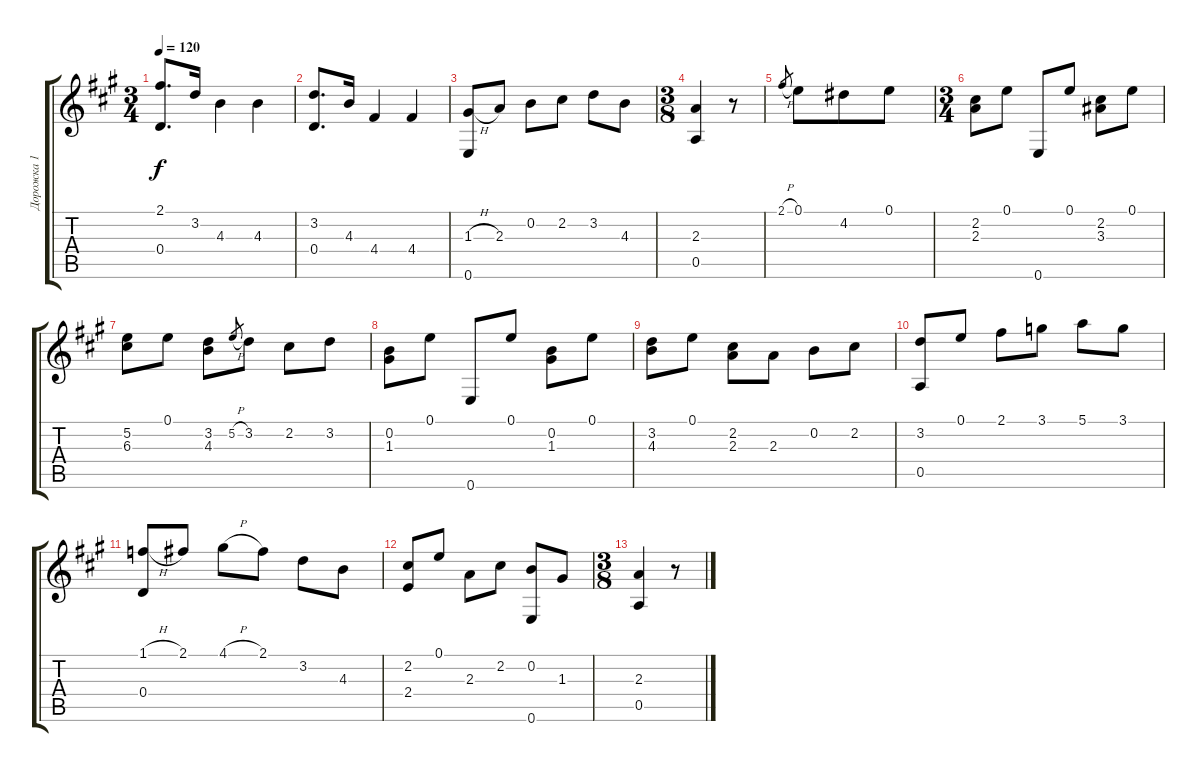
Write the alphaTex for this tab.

\track ("Дорожка 1" "Дорожка 1") {instrument acousticguitarnylon}
\staff {score tabs}
\tuning (E4 B3 G3 D3 A2 E2) {hide}
\ts (3 4)
\tempo 120
\clef g2
\ks a
(2.1 0.4).8{d dy f} 3.2.16 4.3.4 4.3.4 |
(3.2 0.4).8{d} 4.3.16 4.4.4 4.4.4 |
(1.3{h} 0.6).8 2.3.8 0.2.8 2.2.8 3.2.8 4.3.8 |
\ts (3 8)
(2.3 0.5).4 r.8 |
2.1{h}.8{gr} 0.1.8 4.2.8 0.1.8 |
\ts (3 4)
(2.2 2.3).8 0.1.8 0.6.8 0.1.8 (2.2 3.3).8 0.1.8 |
(5.2 6.3).8 0.1.8 (3.2 4.3).8 5.2{h}.8{gr} 3.2.8 2.2.8 3.2.8 |
(0.2 1.3).8 0.1.8 0.6.8 0.1.8 (0.2 1.3).8 0.1.8 |
(3.2 4.3).8 0.1.8 (2.2 2.3).8 2.3.8 0.2.8 2.2.8 |
(3.2 0.5).8 0.1.8 2.1.8 3.1.8 5.1.8 3.1.8 |
(1.1{h} 0.4).8 2.1.8 4.1{h}.8 2.1.8 3.2.8 4.3.8 |
(2.2 2.4).8 0.1.8 2.3.8 2.2.8 (0.2 0.6).8 1.3.8 |
\ts (3 8)
(2.3 0.5).4 r.8
